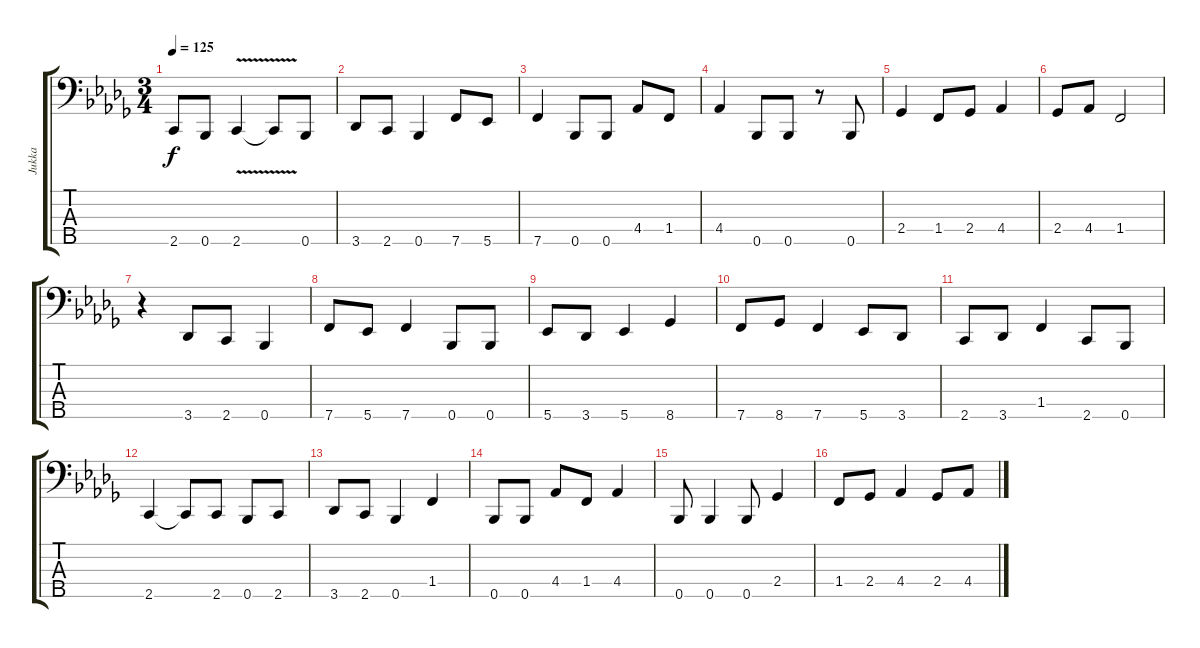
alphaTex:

\track ("Jukka" "Jukka") {instrument electricbasspick}
\staff {score tabs}
\tuning (G2 D2 A1 E1 Bb0) {hide}
\ts (3 4)
\tempo 125
\clef f4
\ks bbminor
2.5.8{dy f} 0.5.8 2.5{v}.4 2.5{v t}.8 0.5.8 |
3.5.8 2.5.8 0.5.4 7.5.8 5.5.8 |
7.5.4 0.5.8 0.5.8 4.4.8 1.4.8 |
4.4.4 0.5.8 0.5.8 r.8 0.5.8 |
2.4.4 1.4.8 2.4.8 4.4.4 |
2.4.8 4.4.8 1.4.2 |
r.4 3.5.8 2.5.8 0.5.4 |
7.5.8 5.5.8 7.5.4 0.5.8 0.5.8 |
5.5.8 3.5.8 5.5.4 8.5.4 |
7.5.8 8.5.8 7.5.4 5.5.8 3.5.8 |
2.5.8 3.5.8 1.4.4 2.5.8 0.5.8 |
2.5.4 2.5{t}.8 2.5.8 0.5.8 2.5.8 |
3.5.8 2.5.8 0.5.4 1.4.4 |
0.5.8 0.5.8 4.4.8 1.4.8 4.4.4 |
0.5.8 0.5.4 0.5.8 2.4.4 |
1.4.8 2.4.8 4.4.4 2.4.8 4.4.8
